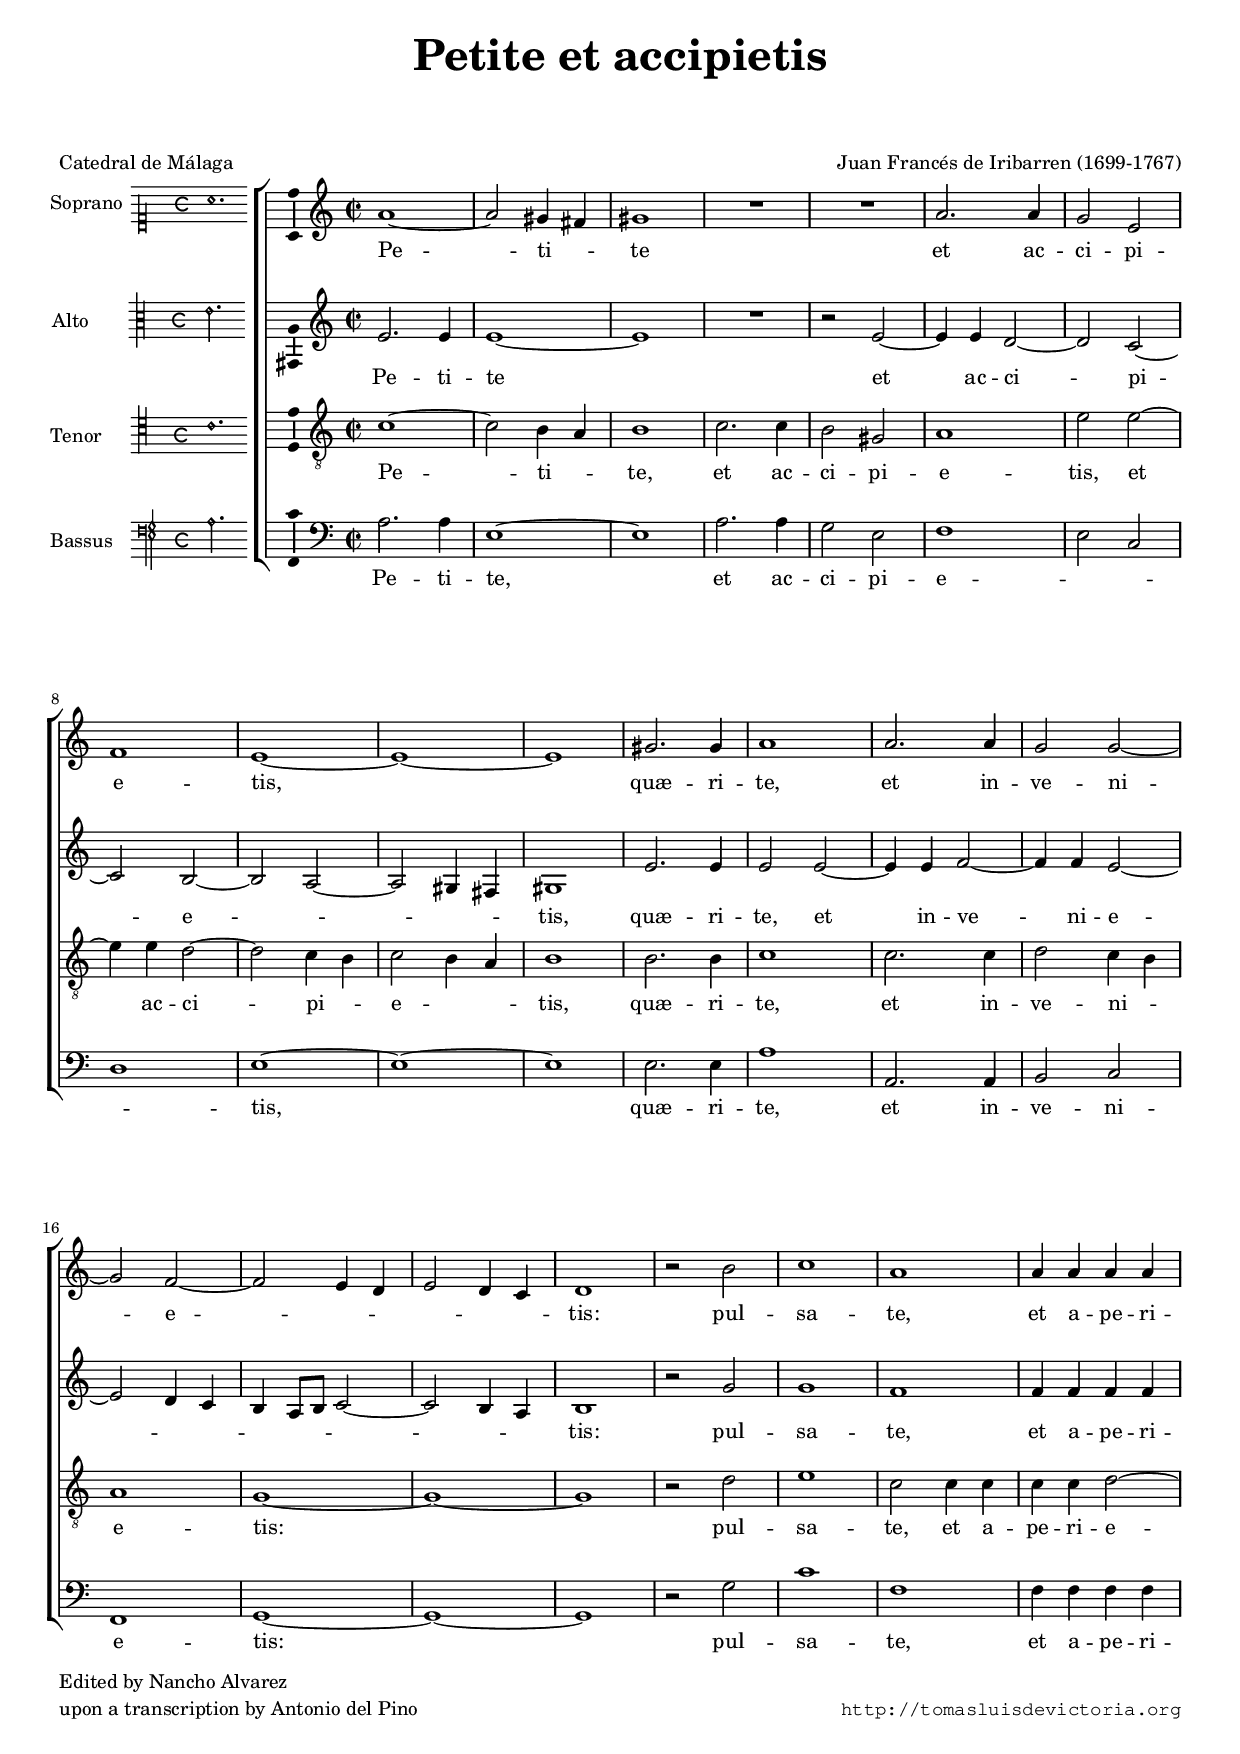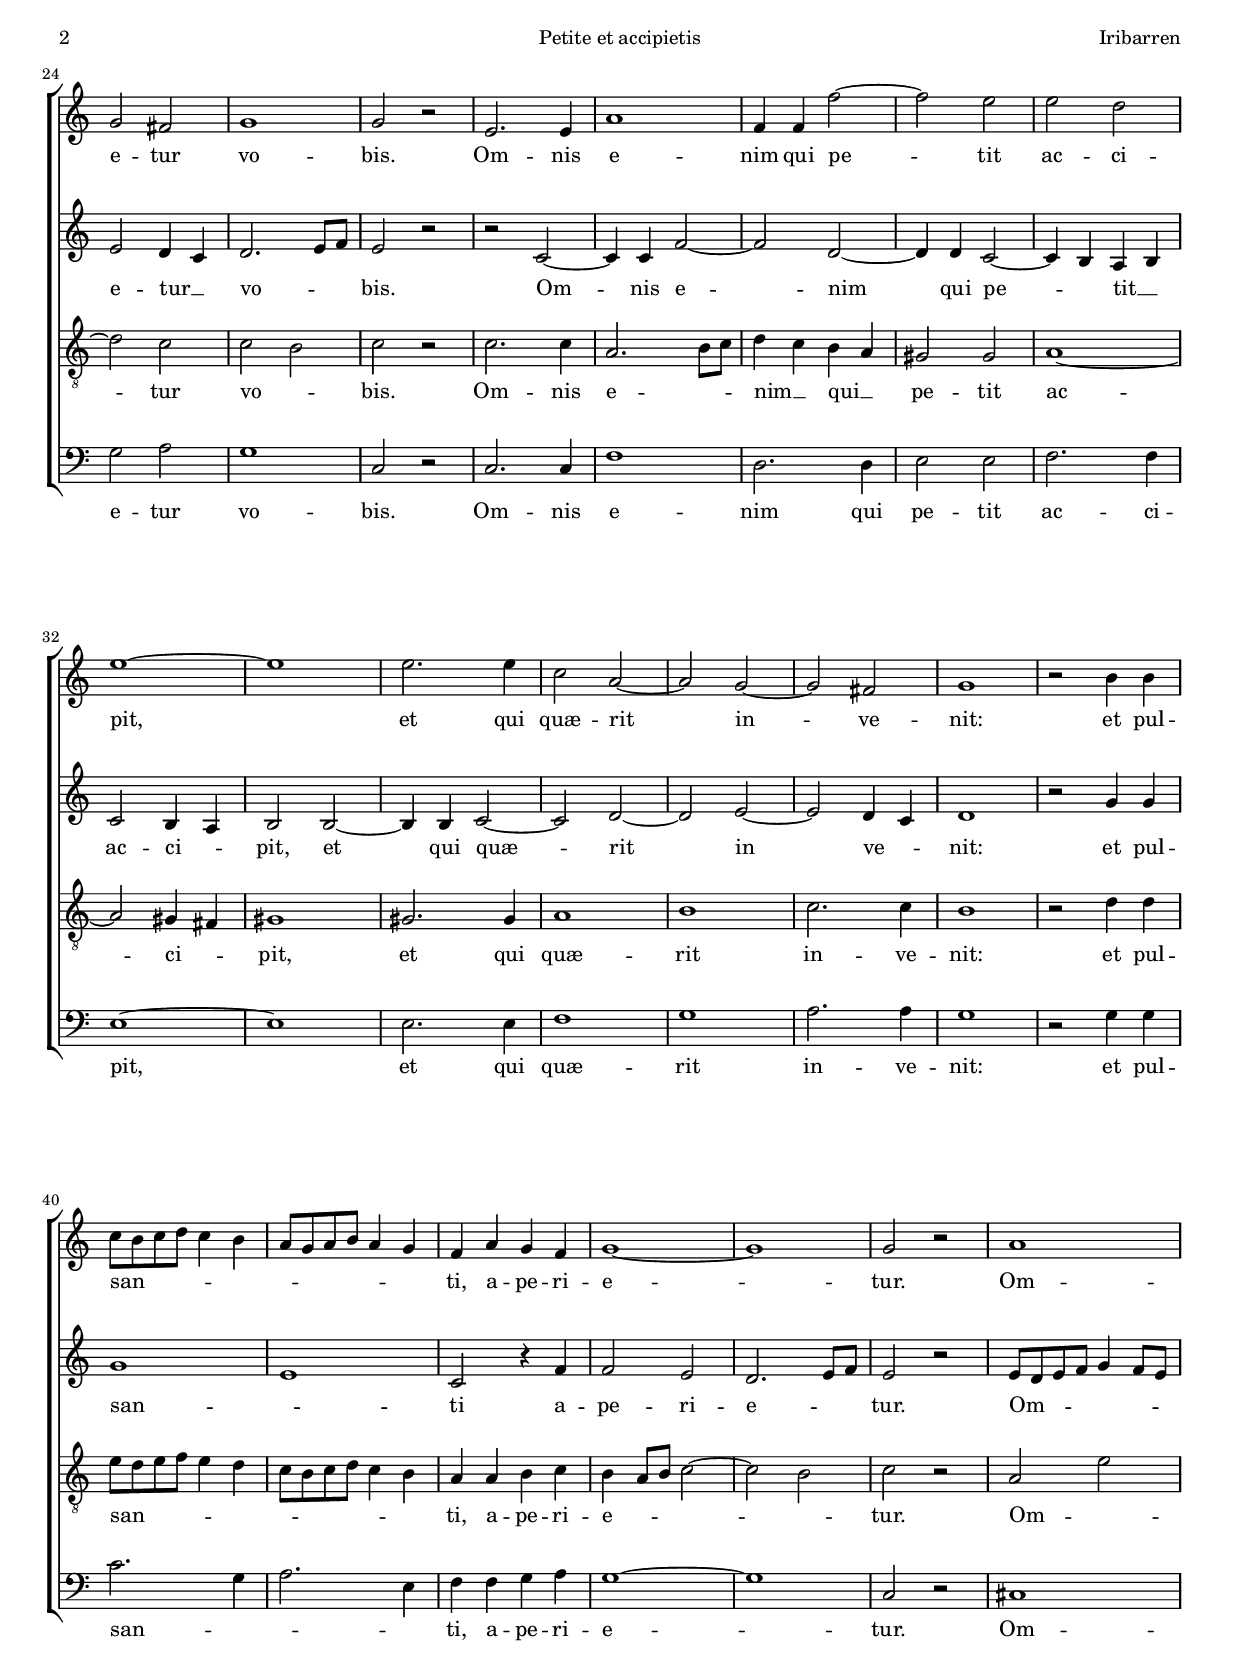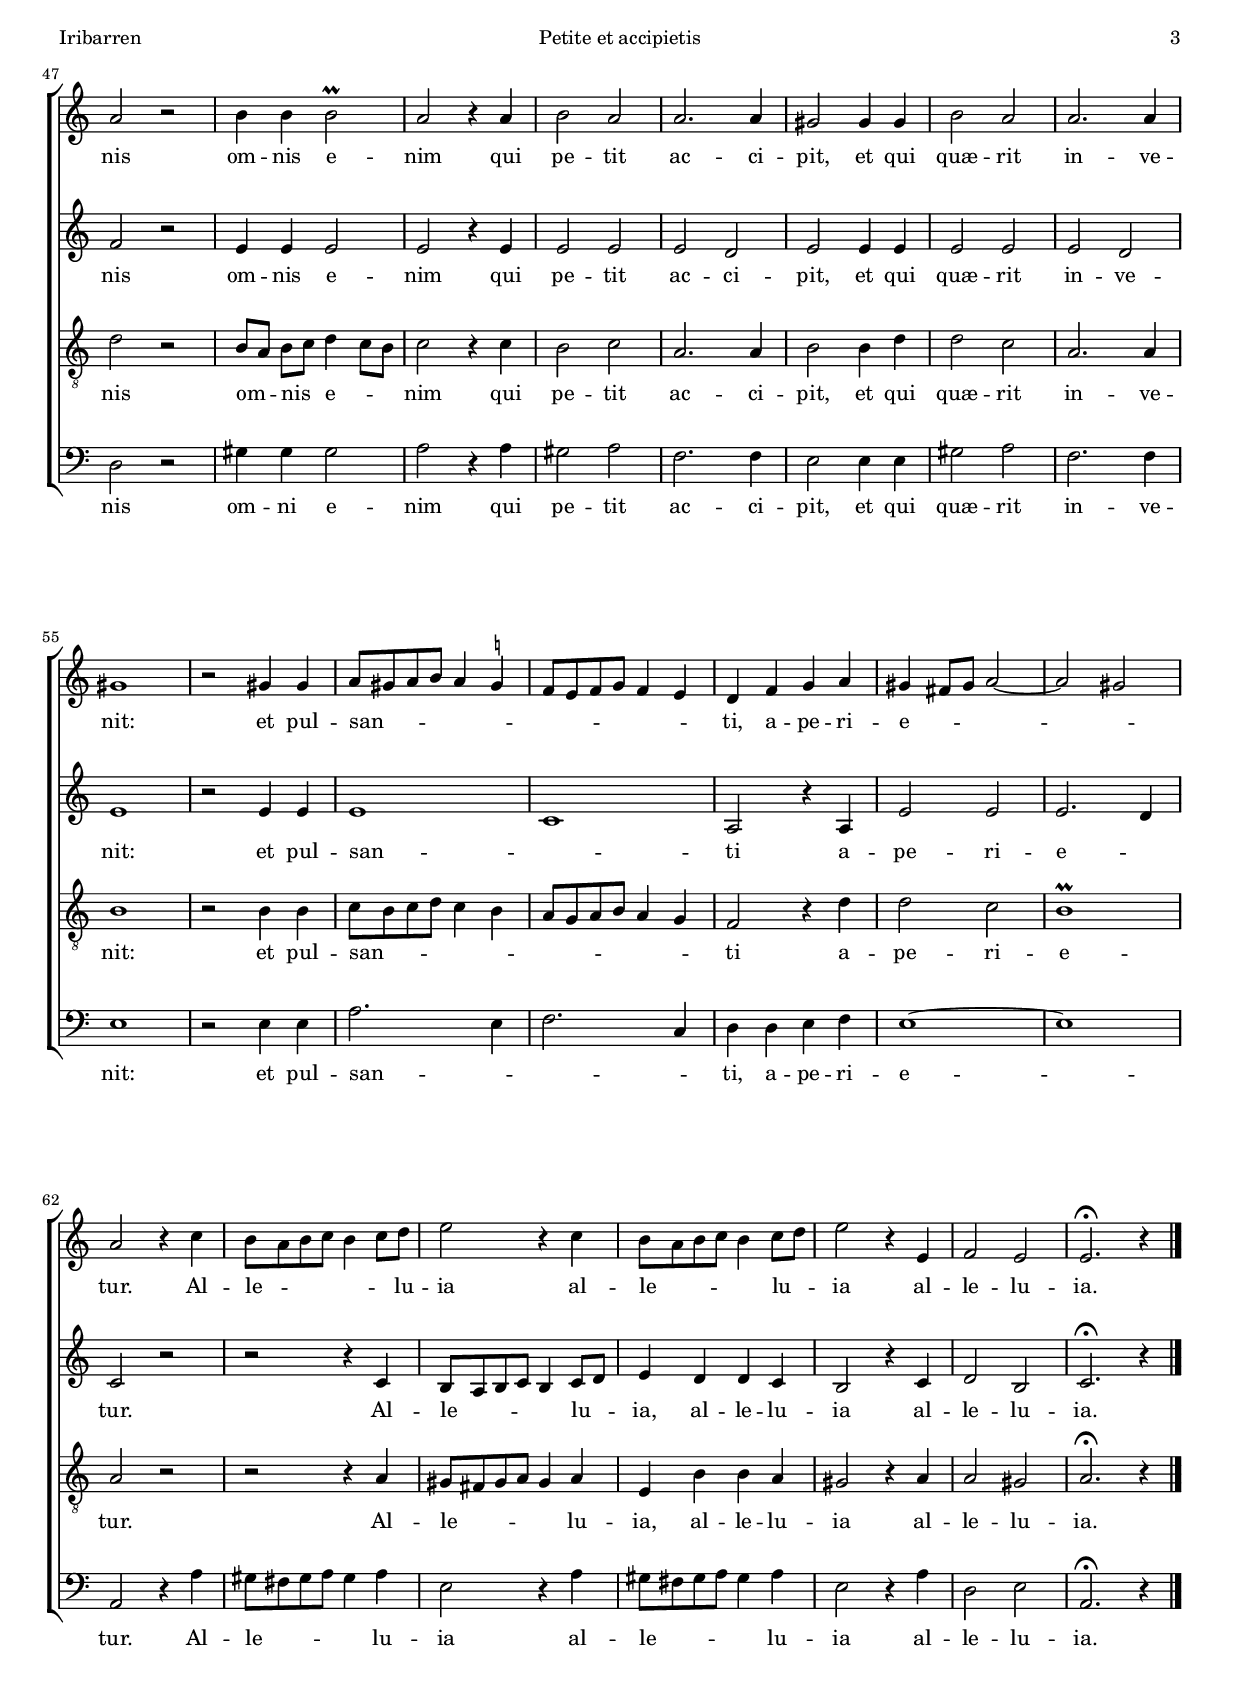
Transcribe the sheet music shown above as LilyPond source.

\version "2.18.0"

#(set-default-paper-size "a4")
#(set-global-staff-size 16.8)
#(ly:set-option 'point-and-click #f)
%mobile -s16.0 -i3.2 -ball

italicas=\override LyricText.font-shape = #'italic
rectas=\override LyricText.font-shape = #'upright
ss=\once \set suggestAccidentals = ##t
incipitwidth = 20
mtempo={\tempo 4 = 140}
mtempob={\tempo 4 = 70}

htitle="Petite et accipietis"
hcomposer="Iribarren"

\header {
	title=\markup{\fontsize #3 "Petite et accipietis"}
	%subtitle=" "
	subsubtitle=\markup{\column{" " " " " "}}
	composer="Juan Francés de Iribarren (1699-1767)" % 1753. Ref. 63-21
        pdfauthor=\composer
	%opus="(-)"
	poet=\markup{"Catedral de Málaga"}
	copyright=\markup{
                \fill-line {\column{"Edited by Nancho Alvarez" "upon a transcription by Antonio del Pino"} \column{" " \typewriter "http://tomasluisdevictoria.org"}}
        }

%	tagline=""
}

global={\key c \major \time 2/2 \skip 1*68
	%\override Score.TimeSignature.break-visibility = #'#(#f #t #t)
	\bar "|."
}


cantus=\relative c''{
        a1 ~
        a2 gis4 fis
        gis1
        R1*2
        a2. a4
        g2 e
        f1
        e ~
        e ~
        e
        gis2. gis4
        a1
        a2. a4
        g2 g ~
        g f ~
        f e4 d 
        e2 d4 c
        d1
        r2 b'
        c1 
        a
        a4 a a a
        g2 fis
        g1
        g2 r
        e2. e4
        a1
        f4 f f'2 ~
        f e
        e d
        e1 ~
        e e2. e4
        c2 a ~
        a g ~
        g fis
        g1
        r2 b4 b
        c8 b c d c4 b
        a8 g a b a4 g
        f4 a g f
        g1 ~
        g
        g2 r
        a1
        a2 r 
        b4 b b2\prall 
        a2 r4 a
        b2 a
        a2. a4
        gis2 gis4 gis
        b2 a
        a2. a4
        gis1
        r2 gis4 gis
        a8 gis a b a4 \ss g
        f8 e f g f4 e
        d f g a
        gis4 fis8 gis a2 ~
        a gis
        a r4 c
        b8 a b c b4 c8 d
        e2 r4 c
        b8 a b c b4 c8 d
        e2 r4 e,
        f2 e
        e2.^\fermata r4
}

altus=\relative c'{
	e2. e4
        e1 ~
        e
        R1
        r2 e ~
        e4 e d2 ~
        d c ~
        c b ~
        b a ~
        a gis4 fis
        gis1
        e'2. e4
        e2 e ~
        e4 e f2 ~
        f4 f e2 ~
        e d4 c 
        b4 a8 b c2 ~
        c2 b4 a
        b1
        r2 g'
        g1
        f
        f4 f f f
        e2 d4 c
        d2. e8 f
        e2 r
        r c ~
        c4 c f2 ~
        f d ~
        d4 d c2 ~
        c4 b a b
        c2 b4 a
        b2 b ~
        b4 b c2 ~
        c d ~
        d e ~
        e d4 c
        d1
        r2 g4 g
        g1
        e
        c2 r4 f
        f2 e
        d2. e8 f
        e2 r
        e8 d e f g4 f8 e
        f2 r
        e4 e e2
        e r4 e
        e2 e
        e d
        e2 e4 e
        e2 e
        e d
        e1
        r2 e4 e 
        e1
        c
        a2 r4 a
        e'2 e
        e2. d4
        c2 r
        r2 r4 c
        b8 a b c b4 c8 d
        e4 d d c
        b2 r4 c
        d2 b
        c2.^\fermata r4
}

tenor=\relative c'{
	c1 ~
        c2 b4 a
        b1
        c2. c4
        b2 gis
        a1
        e'2 e ~
        e4 e d2 ~
        d c4 b
        c2 b4 a
        b1
        b2. b4
        c1
        c2. c4
        d2 c4 b
        a1
        g ~
        g ~
        g
        r2 d'
        e1
        c2 c4 c
        c c d2 ~
        d c
        c b
        c2 r
        c2. c4
        a2. b8 c
        d4 c b a
        gis2 gis
        a1 ~
        a2 gis4 fis
        gis1
        gis2. gis4
        a1
        b
        c2. c4
        b1
        r2 d4 d
        e8 d e f e4 d
        c8 b c d c4 b
        a a b c
        b a8 b c2 ~
        c2 b
        c2 r
        a e'
        d r
        b8[ a] b[ c] d4 c8 b
        c2 r4 c
        b2 c
        a2. a4
        b2 b4 d
        d2 c
        a2. a4
        b1
        r2 b4 b
        c8 b c d c4 b
        a8 g a b a4 g
        f2 r4 d'
        d2 c
        b1\prall 
        a2 r
        r2 r4 a
        gis8 fis gis a gis4 a
        e b' b a
        gis2 r4 a
        a2 gis
        a2.^\fermata r4
}

bassus=\relative c'{
	 \override Staff.VerticalAxisGroup.staff-staff-spacing =
                        #'((basic-distance . 13) (minimum-distance . 5) (padding
 . 1))
       a2. a4
       e1 ~
       e
       a2. a4
       g2 e
       f1
       e2 c
       d1
       e ~
       e ~
       e
       e2. e4
       a1
       a,2. a4
       b2 c
       f,1
       g ~
       g ~
       g
       r2 g'
       c1
       f,
       f4 f f f
       g2 a
       g1
       c,2 r
       c2. c4
       f1
       d2. d4
       e2 e
       f2. f4
       e1 ~
       e
       e2. e4
       f1
       g
       a2. a4
       g1
       r2 g4 g
       c2. g4
       a2. e4
       f f g a
       g1 ~
       g
       c,2 r2
       cis1
       d2 r
       gis4 gis gis2
       a r4 a
       gis2 a
       f2. f4
       e2 e4 e
       gis2 a
       f2. f4
       e1
       r2 e4 e
       a2. e4
       f2. c4
       d d e f
       e1 ~
       e
       a,2 r4 a'
       gis8 fis gis a gis4 a
       e2 r4 a
       gis8 fis gis a gis4 a
       e2 r4 a
       d,2 e
       a,2.^\fermata r4
}

% no tengo la parte del continuo

continuo=\relative c' {
       
}

textocantus=\lyricmode{
Pe -- ti -- _ te
et ac -- ci -- pi -- e -- tis,
quæ -- ri -- te,
et in -- ve -- ni -- e -- _ _ _ _ _ tis:
pul -- sa -- te,
et a -- pe -- ri -- e -- tur vo -- bis.
Om -- nis e -- nim qui pe -- tit ac -- ci -- pit,
et qui quæ -- rit in -- ve -- nit:
et pul -- san -- _ _ _ _ _ _ _ _ _ _ _ ti,
a -- pe -- ri -- e -- tur.
Om -- nis
om -- nis e -- nim
qui pe -- tit ac -- ci -- pit, et qui quæ -- rit 
in -- ve -- nit:
et pul -- san -- _ _ _ _ _ _ _ _ _ _ _ ti,
a -- pe -- ri -- e -- _ _ _ _ tur.
Al -- le -- _ _ _ _ _ lu -- ia
al -- le -- _ _ _ _ lu -- _ ia
al -- le -- lu -- ia.
}

textoaltus=\lyricmode{
Pe -- ti -- te
et ac -- ci -- pi -- e -- _ _ _ tis,
quæ -- ri -- te,
et in -- ve -- ni -- e -- _ _ _ _ _ _ _ _ tis:
pul -- sa -- te,
et a -- pe -- ri -- e -- tur __ _ vo -- _ _ bis.
Om -- nis e -- nim
qui pe -- _ tit __ _
ac -- ci -- _ pit,
et qui quæ -- rit
in ve -- _ nit:
et pul -- san -- _ ti
a -- pe -- ri -- e -- _ _ tur.
Om -- _ _ _ _ _ _ nis
om -- nis e -- nim
qui pe -- tit ac -- ci -- pit, 
et qui quæ -- rit in -- ve -- nit:
et pul -- san -- _ ti
a -- pe -- ri -- e -- _ tur.
Al -- le -- _ _ _ _ lu -- _ ia,
al -- le -- lu -- ia
al -- le -- lu -- ia.
}

textotenor=\lyricmode{
Pe -- ti -- _ te,
et ac -- ci -- pi -- e -- tis,
et ac -- ci -- pi -- _ e -- _ _ tis,
quæ -- ri -- te,
et in -- ve -- ni -- _ e -- tis:
pul -- sa -- te,
et a -- pe -- ri -- e -- tur vo -- _ bis.
Om -- nis e -- _ _ nim __ _ qui __ _ pe -- tit
ac -- ci -- _ pit,
et qui quæ -- rit in -- ve -- nit:
et pul -- san -- _ _ _ _ _ _ _ _ _ _ _ ti,
a -- pe -- ri -- e -- _ _ _ _ tur.
Om -- _ nis
om -- _ nis _ e -- _ _ nim
qui pe -- tit ac -- ci -- pit,
et qui quæ -- rit in -- ve -- nit:
et pul -- san -- _ _ _ _ _ _ _ _ _ _ _ ti
a -- pe -- ri -- e -- tur.
Al -- le -- _ _ _ _ lu -- ia,
al -- le -- lu -- ia
al -- le -- lu -- ia.
}

textobassus=\lyricmode{
Pe -- ti -- te,
et ac -- ci -- pi -- e -- _ _ _ tis,
quæ -- ri -- te,
et in -- ve -- ni -- e -- tis:
pul -- sa -- te,
et a -- pe -- ri -- e -- tur 
vo -- bis.
Om -- nis e -- nim 
qui pe -- tit ac -- ci -- pit,
et qui quæ -- rit in -- ve -- nit:
et pul -- san -- _ _ _ ti,
a -- pe -- ri -- e -- tur.
Om -- nis
om -- ni e -- nim
qui pe -- tit
ac -- ci -- pit,
et qui quæ -- rit in -- ve -- nit:
et pul -- san -- _ _ _ ti,
a -- pe -- ri -- e -- tur.
Al -- le -- _ _ _ _ lu -- ia
al -- le -- _ _ _ _ lu -- ia
al -- le -- lu -- ia.
}

cifrado=\figuremode{
       
}

% Repasar los incipits, no he visto el original

incipitcantus=\markup{
	\score{
		{ 
		\set Staff.instrumentName="Soprano "
		\override NoteHead.style = #'neomensural
		\override Staff.TimeSignature.style = #'neomensural
		\cadenzaOn 
		\clef "petrucci-c1"
		\key c \major
		\time 4/4
                a'1.*1/2
		} 

	\layout { line-width=\incipitwidth indent = 0 }
	}
}

incipitaltus=\markup{
	\score{
		{ 
		\set Staff.instrumentName="Alto       "
		\override NoteHead.style = #'neomensural 
		\override Staff.TimeSignature.style = #'neomensural
		\cadenzaOn 
		\clef "petrucci-c3"
		\key c \major
		\time 4/4
                e'2.
		} 
	\layout { line-width=\incipitwidth indent = 0 }
	}
}


incipittenor=\markup{
	\score{
		{ 
		\set Staff.instrumentName="Tenor     "
		\override NoteHead.style = #'neomensural 
		\override Staff.TimeSignature.style = #'neomensural
		\cadenzaOn 
		\clef "petrucci-c4"
		\key c \major
		\time 4/4
                c'1.*1/2
		} 
	\layout { line-width=\incipitwidth indent=0 }
	}
}

incipitbassus=\markup{
	\score{
		{ 
		\set Staff.instrumentName="Bassus   "
		\override NoteHead.style = #'neomensural
		\override Staff.TimeSignature.style = #'neomensural
		\cadenzaOn 
		\clef "petrucci-f4"
		\key c \major
		\time 4/4
                a2.
		} 
	\layout { line-width=\incipitwidth indent = 0 }
	}
}
incipitcont=\markup{
	\score{
		{ 
		\set Staff.instrumentName="Acomp. "
		\override NoteHead.style = #'neomensural
		\override Staff.TimeSignature.style = #'neomensural
		\cadenzaOn 
		\clef "petrucci-f4"
		\key f \major
		\time 2/2
                
		} 
	\layout { line-width=\incipitwidth indent = 0 }
	}
}

%\layout {
%       \context {\Voice
%               \remove Ligature_bracket_engraver
%               \consists Mensural_ligature_engraver
%       }
%       line-width=\incipitwidth
%       indent = 0
%}

\score {\transpose c' c'{<<
\new ChoirStaff<<

	\new Staff <<\global
	\new Voice="v1" {
		\set Staff.instrumentName=\incipitcantus
		\clef "treble"
		\cantus }
	\new Lyrics \lyricsto "v1" {\textocantus }
	>>

	\new Staff <<\global
	\new Voice="v2" {
		\set Staff.instrumentName=\incipitaltus
		\clef "treble"
		\altus }
	\new Lyrics \lyricsto "v2" {\textoaltus }
	>>
	
	\new Staff <<\global
	\new Voice="v3" {
		\set Staff.instrumentName=\incipittenor
		\clef "G_8"
		\tenor }
	\new Lyrics \lyricsto "v3" {\textotenor }
	>>

	\new Staff <<\global
	\new Voice="v4" {
		\set Staff.instrumentName=\incipitbassus
		\clef "bass"
		\bassus }
	\new Lyrics \lyricsto "v4" {\textobassus }
	>>
>>
%{
        \new Staff \with {fontSize = #-2
                          \override StaffSymbol.staff-space = #(magstep -2)
                          \override StaffSymbol.thickness = #(magstep -2)
                          
        }<<\global
        \new Voice="v5" {
                \set Staff.instrumentName=\incipitcont
                \clef "bass"
                \continuo }
        \new FiguredBass {\cifrado}
        >>
%}
>>

	} % transpose

\layout{ 
	\context {\Lyrics 
		\override VerticalAxisGroup.staff-affinity = #UP
		\override VerticalAxisGroup.nonstaff-relatedstaff-spacing =
			#'((basic-distance . 0) (minimum-distance . 0) (padding . 1))
		%\override LyricText.font-size = #1.2
		\override LyricHyphen.minimum-distance = #0.5
	}
	\context {\Score 
		tempoHideNote = ##t
		\override BarNumber.padding = #2 
	}
	\context {\Voice 
		%melismaBusyProperties = #'()
		%autoBeaming = ##f
	}
	\context {\Staff 
                %\RemoveEmptyStaves
                %\override VerticalAxisGroup.remove-first = ##t
		\override VerticalAxisGroup.staff-staff-spacing =
			#'((basic-distance . 11) (minimum-distance . 0) (padding . 1))
		\consists Ambitus_engraver 
		\override LigatureBracket.padding = #1
	}
        \context {\FiguredBass
                  \override BassFigure #'font-size = #-2
        }
}

%\midi { \mtempo }

}


\paper{
	evenHeaderMarkup=\markup  \fill-line { \fromproperty #'page:page-number-string \htitle \hcomposer }
	oddHeaderMarkup= \markup  \fill-line { \on-the-fly #not-first-page \hcomposer \on-the-fly #not-first-page \htitle \on-the-fly #not-first-page \fromproperty #'page:page-number-string }
	%system-count=20
	page-count = 3
	ragged-last-bottom = ##f
	indent=3.5\cm
	system-system-spacing =
	#'((basic-distance . 20) (minimum-distance . 0) (padding . 5))
	top-system-spacing = % header
	#'((basic-distance . 8) (minimum-distance . 0) (padding . 0))
	last-bottom-spacing = % footer
	#'((basic-distance . 12) (minimum-distance . 0) (padding . 0))

}
